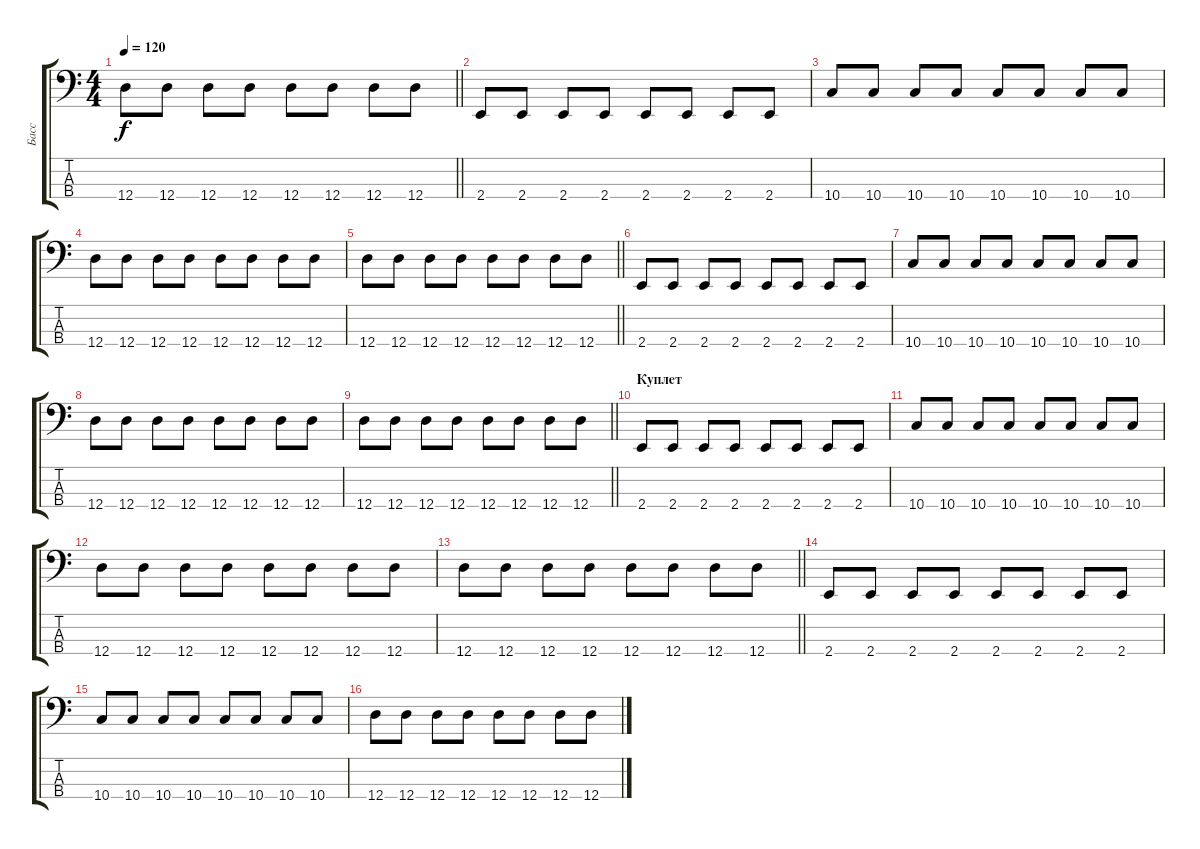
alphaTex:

\track ("Басс" "Басс") {instrument electricbassfinger}
\staff {score tabs}
\tuning (G2 D2 A1 D1) {hide}
\ts (4 4)
\tempo 120
\clef f4
\barLineRight lightlight
\ks c
12.4.8{dy f} 12.4.8 12.4.8 12.4.8 12.4.8 12.4.8 12.4.8 12.4.8 |
2.4.8 2.4.8 2.4.8 2.4.8 2.4.8 2.4.8 2.4.8 2.4.8 |
10.4.8 10.4.8 10.4.8 10.4.8 10.4.8 10.4.8 10.4.8 10.4.8 |
12.4.8 12.4.8 12.4.8 12.4.8 12.4.8 12.4.8 12.4.8 12.4.8 |
\barLineRight lightlight
12.4.8 12.4.8 12.4.8 12.4.8 12.4.8 12.4.8 12.4.8 12.4.8 |
2.4.8 2.4.8 2.4.8 2.4.8 2.4.8 2.4.8 2.4.8 2.4.8 |
10.4.8 10.4.8 10.4.8 10.4.8 10.4.8 10.4.8 10.4.8 10.4.8 |
12.4.8 12.4.8 12.4.8 12.4.8 12.4.8 12.4.8 12.4.8 12.4.8 |
\barLineRight lightlight
12.4.8 12.4.8 12.4.8 12.4.8 12.4.8 12.4.8 12.4.8 12.4.8 |
\section ("" "Куплет")
2.4.8 2.4.8 2.4.8 2.4.8 2.4.8 2.4.8 2.4.8 2.4.8 |
10.4.8 10.4.8 10.4.8 10.4.8 10.4.8 10.4.8 10.4.8 10.4.8 |
12.4.8 12.4.8 12.4.8 12.4.8 12.4.8 12.4.8 12.4.8 12.4.8 |
\barLineRight lightlight
12.4.8 12.4.8 12.4.8 12.4.8 12.4.8 12.4.8 12.4.8 12.4.8 |
2.4.8 2.4.8 2.4.8 2.4.8 2.4.8 2.4.8 2.4.8 2.4.8 |
10.4.8 10.4.8 10.4.8 10.4.8 10.4.8 10.4.8 10.4.8 10.4.8 |
12.4.8 12.4.8 12.4.8 12.4.8 12.4.8 12.4.8 12.4.8 12.4.8
